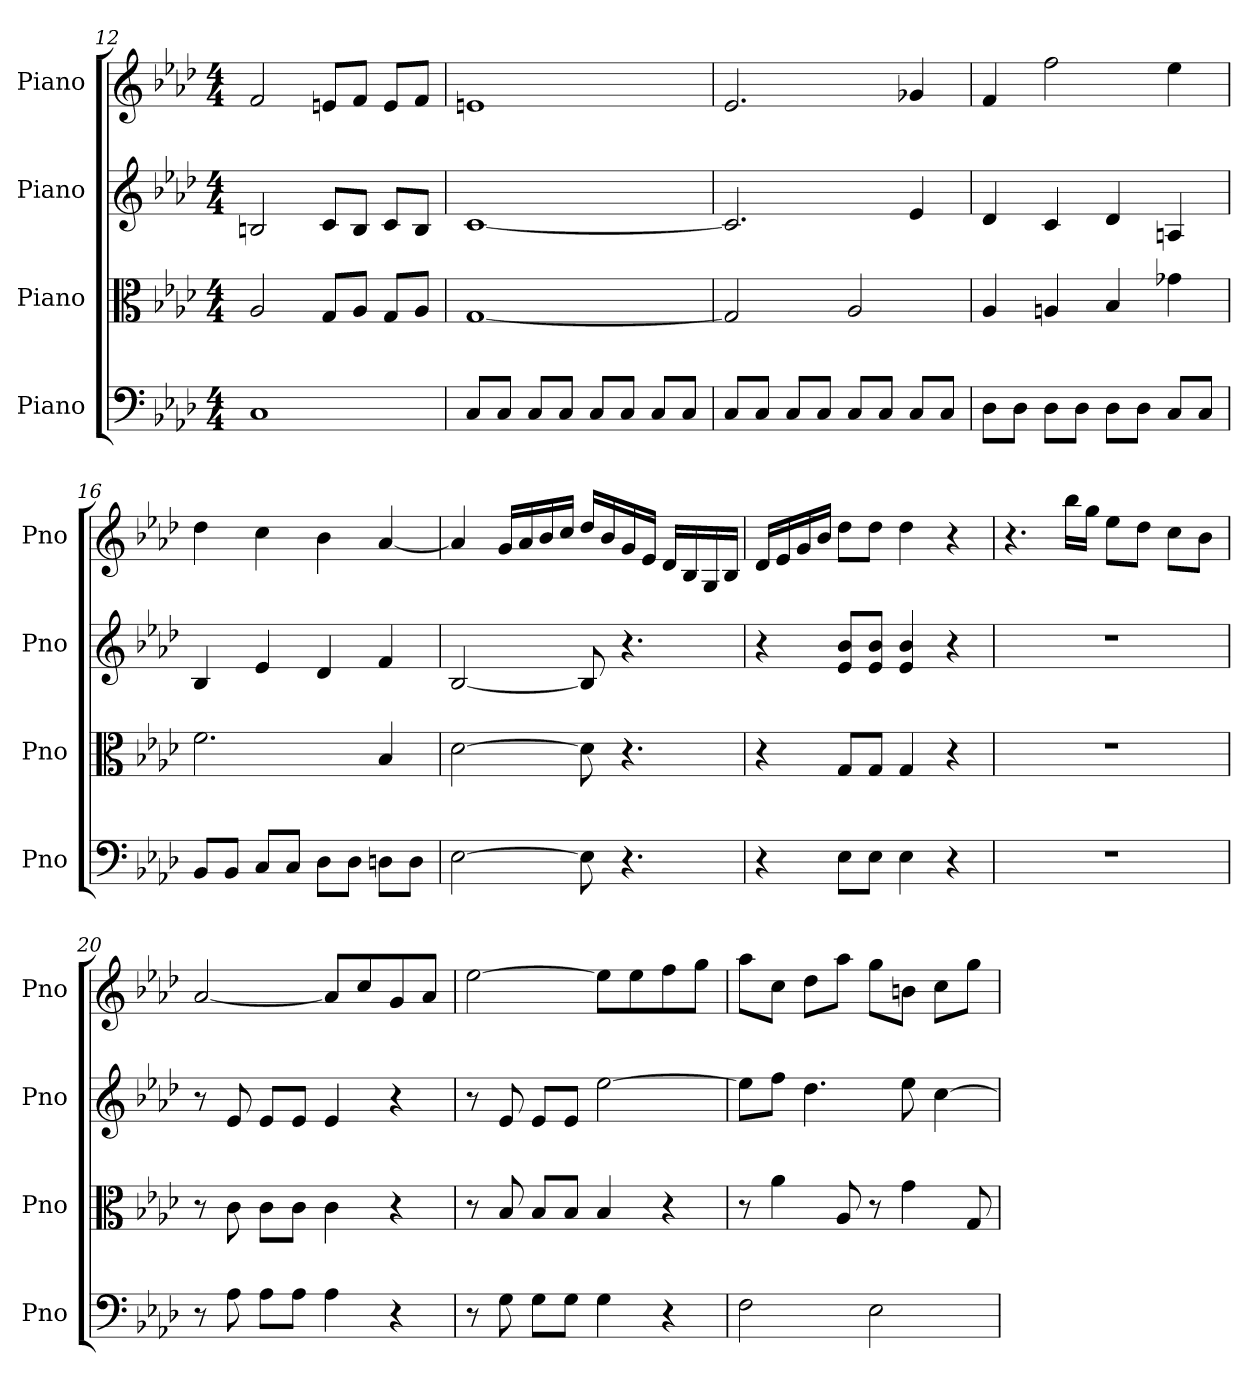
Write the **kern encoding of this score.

**kern	**kern	**kern	**kern
*part4	*part3	*part2	*part1
*staff4	*staff3	*staff2	*staff1
*I"Piano	*I"Piano	*I"Piano	*I"Piano
*I'Pno	*I'Pno	*I'Pno	*I'Pno
*clefF4	*clefC3	*clefG2	*clefG2
*k[b-e-a-d-]	*k[b-e-a-d-]	*k[b-e-a-d-]	*k[b-e-a-d-]
*M4/4	*M4/4	*M4/4	*M4/4
=12	=12	=12	=12
1C	2A-/	2Bn/	2f/
.	8G/L	8c/L	8en/L
.	8A-/J	8B/J	8f/J
.	8G/L	8c/L	8e/L
.	8A-/J	8B/J	8f/J
=13	=13	=13	=13
8C/L	[1G	[1c	1en
8C/J	.	.	.
8C/L	.	.	.
8C/J	.	.	.
8C/L	.	.	.
8C/J	.	.	.
8C/L	.	.	.
8C/J	.	.	.
!!LO:LB:g=z
=14	=14	=14	=14
8C/L	2G/]	2.c/]	2.e-/
8C/J	.	.	.
8C/L	.	.	.
8C/J	.	.	.
8C/L	2A-/	.	.
8C/J	.	.	.
8C/L	.	4e-/	4g-X/
8C/J	.	.	.
=15	=15	=15	=15
8D-\L	4A-/	4d-/	4f/
8D-\J	.	.	.
8D-\L	4An/	4c/	2ff\
8D-\J	.	.	.
8D-\L	4B-/	4d-/	.
8D-\J	.	.	.
8C/L	4g-X\	4An/	4ee-\
8C/J	.	.	.
=16	=16	=16	=16
8BB-/L	2.f\	4B-/	4dd-\
8BB-/J	.	.	.
8C/L	.	4e-/	4cc\
8C/J	.	.	.
8D-\L	.	4d-/	4b-\
8D-\J	.	.	.
8Dn\L	4B-/	4f/	[4a-/
8D\J	.	.	.
=17	=17	=17	=17
[2E-\	[2d-\	[2B-/	4a-/]
.	.	.	16g/LL
.	.	.	16a-/
.	.	.	16b-/
.	.	.	16cc/JJ
8E-\]	8d-\]	8B-/]	16dd-/LL
.	.	.	16b-/
4.r	4.r	4.r	16g/
.	.	.	16e-/JJ
.	.	.	16d-/LL
.	.	.	16B-/
.	.	.	16G/
.	.	.	16B-/JJ
!!LO:LB:g=z
=18	=18	=18	=18
4r	4r	4r	16d-/LL
.	.	.	16e-/
.	.	.	16g/
.	.	.	16b-/JJ
8E-\L	8G/L	8e-/ 8b-/L	8dd-\L
8E-\J	8G/J	8e-/ 8b-/J	8dd-\J
4E-\	4G/	4e-/ 4b-/	4dd-\
4r	4r	4r	4r
=19	=19	=19	=19
1r	1r	1r	4.r
.	.	.	16bb-\LL
.	.	.	16gg\JJ
.	.	.	8ee-\L
.	.	.	8dd-\J
.	.	.	8cc\L
.	.	.	8b-\J
=20	=20	=20	=20
8r	8r	8r	[2a-/
8A-\	8c\	8e-/	.
8A-\L	8c\L	8e-/L	.
8A-\J	8c\J	8e-/J	.
4A-\	4c\	4e-/	8a-/L]
.	.	.	8cc/
4r	4r	4r	8g/
.	.	.	8a-/J
=21	=21	=21	=21
8r	8r	8r	[2ee-\
8G\	8B-/	8e-/	.
8G\L	8B-/L	8e-/L	.
8G\J	8B-/J	8e-/J	.
4G\	4B-/	[2ee-\	8ee-\L]
.	.	.	8ee-\
4r	4r	.	8ff\
.	.	.	8gg\J
!!LO:PB:g=z
=22	=22	=22	=22
2F\	8r	8ee-\L]	8aa-\L
.	4a-\	8ff\J	8cc\J
.	.	4.dd-\	8dd-\L
.	8A-/	.	8aa-\J
2E-\	8r	.	8gg\L
.	4g\	8ee-\	8bn\J
.	.	[4cc\	8cc\L
.	8G/	.	8gg\J
=	=	=	=
*-	*-	*-	*-
